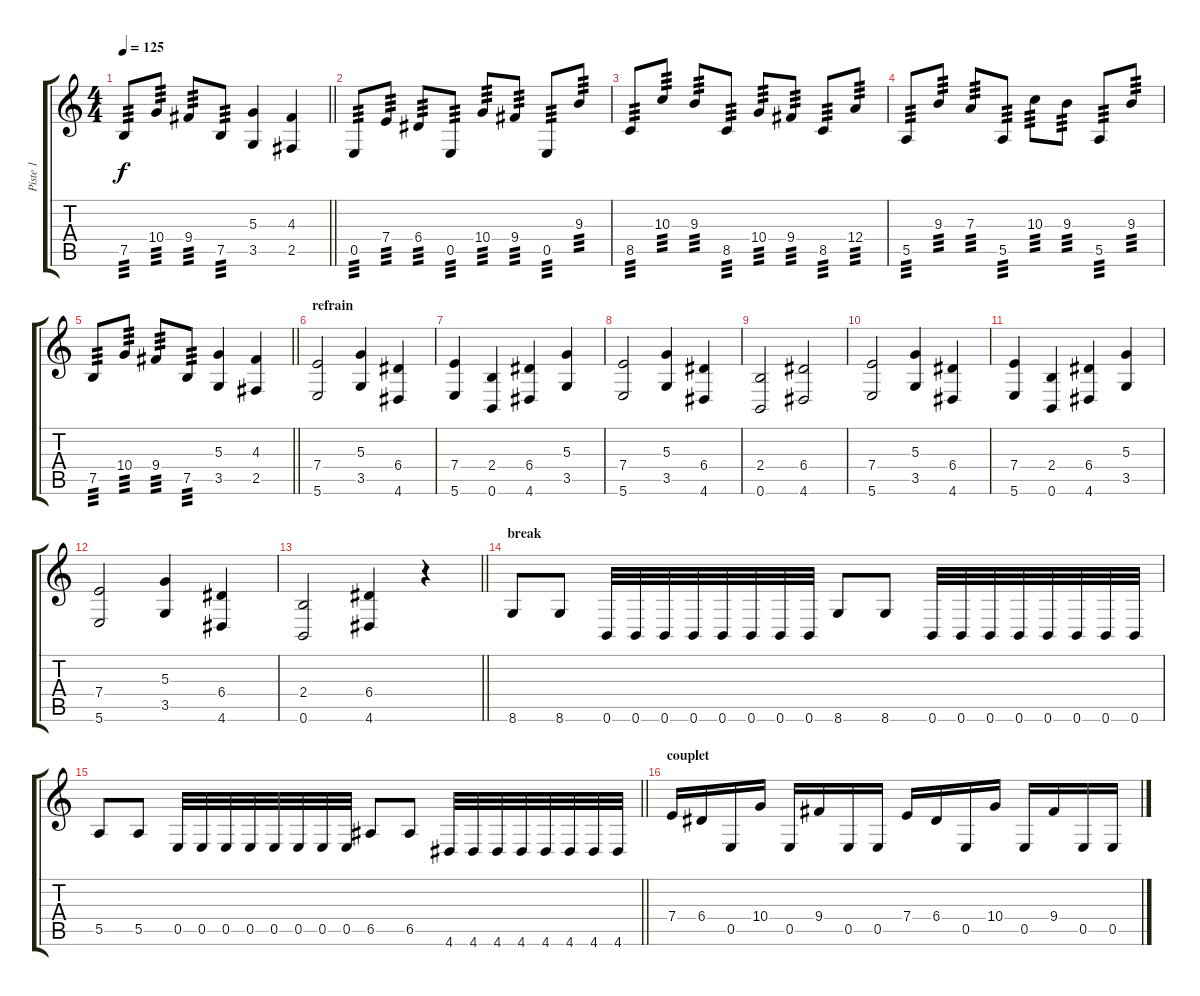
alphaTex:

\track ("Piste 1" "Piste 1") {instrument distortionguitar}
\staff {score tabs}
\tuning (B3 Gb3 D3 A2 E2 B1) {hide}
\ts (4 4)
\tempo 125
\clef g2
\barLineRight lightlight
\ks c
7.5.8{tp 3 dy f} 10.4.8{tp 3} 9.4.8{tp 3} 7.5.8{tp 3} (5.3 3.5).4 (4.3 2.5).4 |
0.5.8{tp 3} 7.4.8{tp 3} 6.4.8{tp 3} 0.5.8{tp 3} 10.4.8{tp 3} 9.4.8{tp 3} 0.5.8{tp 3} 9.3.8{tp 3} |
8.5.8{tp 3} 10.3.8{tp 3} 9.3.8{tp 3} 8.5.8{tp 3} 10.4.8{tp 3} 9.4.8{tp 3} 8.5.8{tp 3} 12.4.8{tp 3} |
5.5.8{tp 3} 9.3.8{tp 3} 7.3.8{tp 3} 5.5.8{tp 3} 10.3.8{tp 3} 9.3.8{tp 3} 5.5.8{tp 3} 9.3.8{tp 3} |
\barLineRight lightlight
7.5.8{tp 3} 10.4.8{tp 3} 9.4.8{tp 3} 7.5.8{tp 3} (5.3 3.5).4 (4.3 2.5).4 |
\section ("" "refrain")
(7.4 5.6).2 (5.3 3.5).4 (6.4 4.6).4 |
(7.4 5.6).4 (2.4 0.6).4 (6.4 4.6).4 (5.3 3.5).4 |
(7.4 5.6).2 (5.3 3.5).4 (6.4 4.6).4 |
(2.4 0.6).2 (6.4 4.6).2 |
(7.4 5.6).2 (5.3 3.5).4 (6.4 4.6).4 |
(7.4 5.6).4 (2.4 0.6).4 (6.4 4.6).4 (5.3 3.5).4 |
(7.4 5.6).2 (5.3 3.5).4 (6.4 4.6).4 |
\barLineRight lightlight
(2.4 0.6).2 (6.4 4.6).4 r.4 |
\section ("" "break")
8.6.8 8.6.8 0.6.32 0.6.32 0.6.32 0.6.32 0.6.32 0.6.32 0.6.32 0.6.32 8.6.8 8.6.8 0.6.32 0.6.32 0.6.32 0.6.32 0.6.32 0.6.32 0.6.32 0.6.32 |
\barLineRight lightlight
5.5.8 5.5.8 0.5.32 0.5.32 0.5.32 0.5.32 0.5.32 0.5.32 0.5.32 0.5.32 6.5.8 6.5.8 4.6.32 4.6.32 4.6.32 4.6.32 4.6.32 4.6.32 4.6.32 4.6.32 |
\section ("" "couplet")
7.4.16 6.4.16 0.5.16 10.4.16 0.5.16 9.4.16 0.5.16 0.5.16 7.4.16 6.4.16 0.5.16 10.4.16 0.5.16 9.4.16 0.5.16 0.5.16
